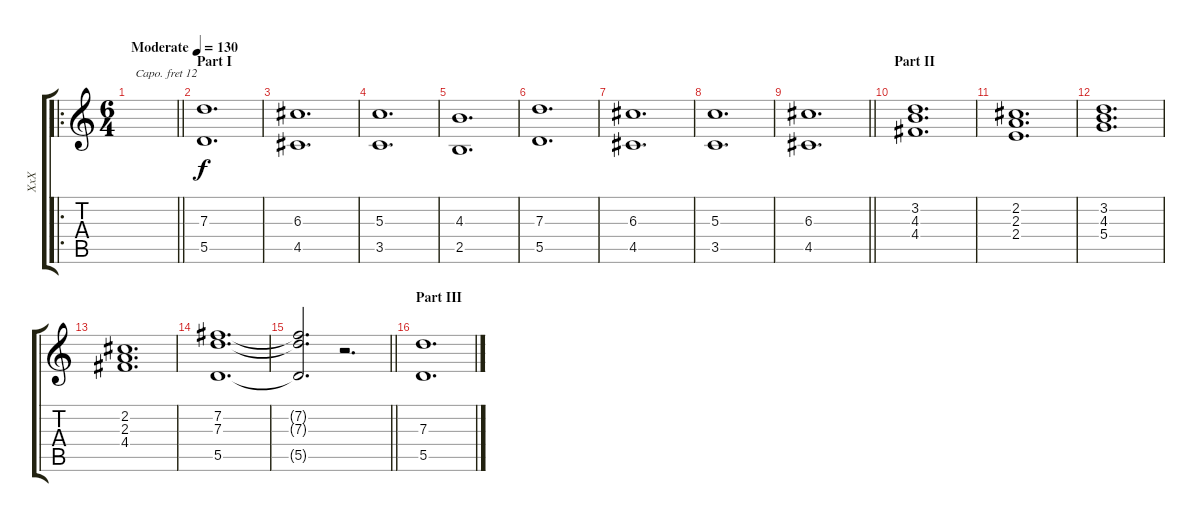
\track ("ХхХ" "ХхХ") {instrument pad2warm}
\staff {score tabs}
\capo 12
\tuning (E4 B3 G3 D3 A2 E2) {hide}
\ro
\ts (6 4)
\tempo (130 "Moderate")
\clef g2
\barLineRight lightlight
\ks c
|
\section ("" "Part I")
(7.3 5.5).1{d} |
(6.3 4.5).1{d} |
(5.3 3.5).1{d} |
(4.3 2.5).1{d} |
(7.3 5.5).1{d} |
(6.3 4.5).1{d} |
(5.3 3.5).1{d} |
\barLineRight lightlight
(6.3 4.5).1{d} |
\section ("" "Part II")
(3.2 4.3 4.4).1{d} |
(2.2 2.3 2.4).1{d} |
(3.2 4.3 5.4).1{d} |
(2.2 2.3 4.4).1{d} |
(7.2 7.3 5.5).1{d} |
\barLineRight lightlight
(7.2{t} 7.3{t} 5.5{t}).2{d} r.2{d} |
\section ("" "Part III")
(7.3 5.5).1{d}
